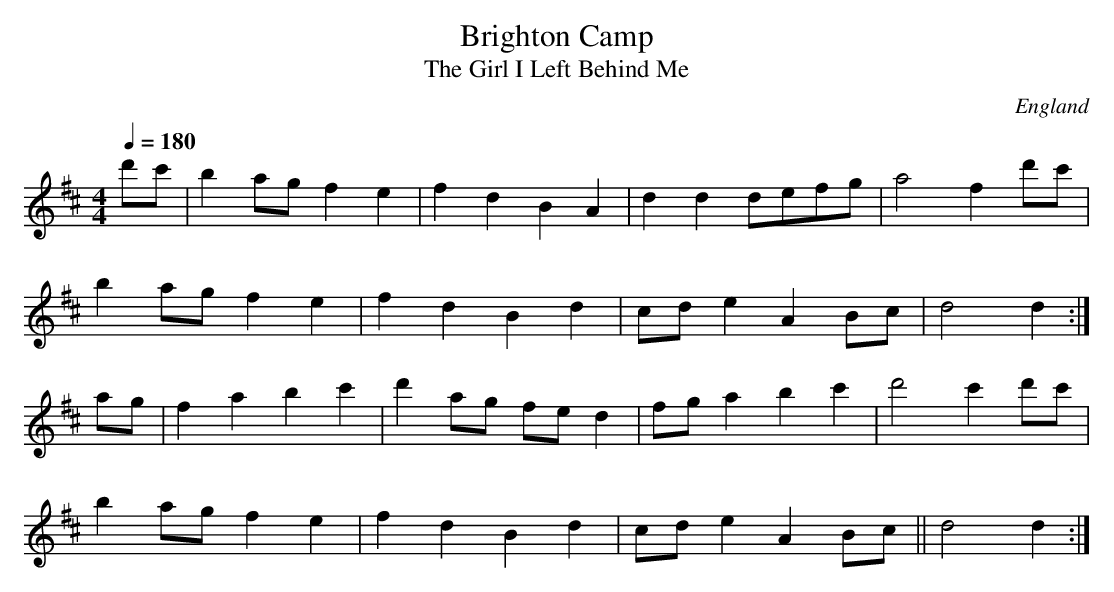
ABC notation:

X:1
T:Brighton Camp
T:The Girl I Left Behind Me
O:England
M:4/4
L:1/8
Q:1/4=180
K:Dmaj
d'c'| b2ag f2e2 | f2d2B2A2 | d2d2defg | a4f2d'c'|
b2ag f2e2 | f2d2B2d2 | cd e2A2Bc| d4d2:|
ag | f2a2 b2c'2 | d'2ag fe d2 |\
fg a2 b2c'2 | d'4 c'2d'c'|
b2ag f2e2 | f2d2B2d2 | cd e2A2Bc || d4d2 :|
